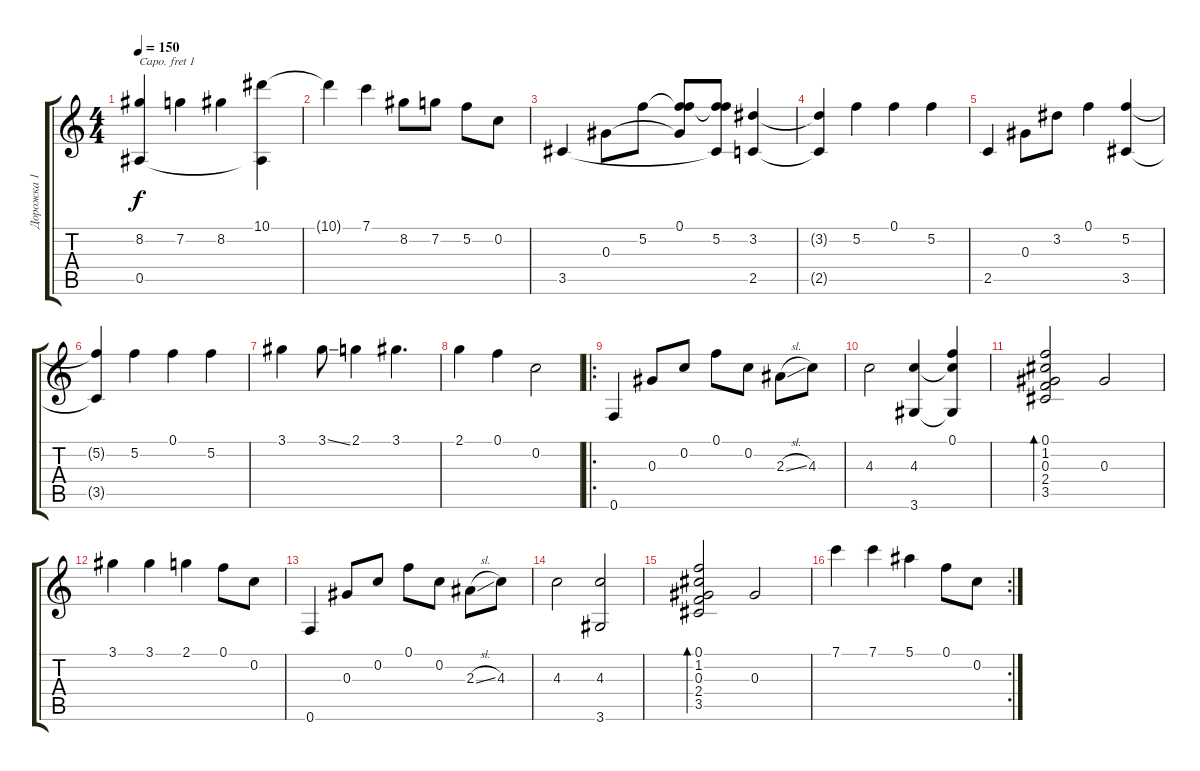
\track ("Дорожка 1" "Дорожка 1") {instrument acousticguitarnylon}
\staff {score tabs}
\capo 1
\tuning (E4 B3 G3 D3 A2 E2) {hide}
\ts (4 4)
\tempo 150
\clef g2
\ks c
(8.2 0.5).4{dy f} 7.2.4 8.2.4 (10.1 0.5{t}).4 |
10.1{t}.4 7.1.4 8.2.8 7.2.8 5.2.8 0.2.8 |
3.5.4 0.3.8 5.2.8 (0.1 5.2{t} 0.3{t}).8 (0.1{t} 5.2 3.5{t}).8 (3.2 2.5).4 |
(3.2{t} 2.5{t}).4 5.2.4 0.1.4 5.2.4 |
2.5.4 0.3.8 3.2.8 0.1.4 (5.2 3.5).4 |
(5.2{t} 3.5{t}).4 5.2.4 0.1.4 5.2.4 |
3.1.4 3.1{ss}.8 2.1.4 3.1.4{d} |
2.1.4 0.1.4 0.2.2 |
\ro
0.6.4 0.3.8 0.2.8 0.1.8 0.2.8 2.3{sl}.8 4.3.8 |
4.3.2 (4.3 3.6).4 (0.1 4.3{t} 3.6{t}).4 |
(0.1 1.2 0.3 2.4 3.5).2{bd 480} 0.3.2 |
3.1.4 3.1.4 2.1.4 0.1.8 0.2.8 |
0.6.4 0.3.8 0.2.8 0.1.8 0.2.8 2.3{sl}.8 4.3.8 |
4.3.2 (4.3 3.6).2 |
(0.1 1.2 0.3 2.4 3.5).2{bd 480} 0.3.2 |
\rc 2
7.1.4 7.1.4 5.1.4 0.1.8 0.2.8
